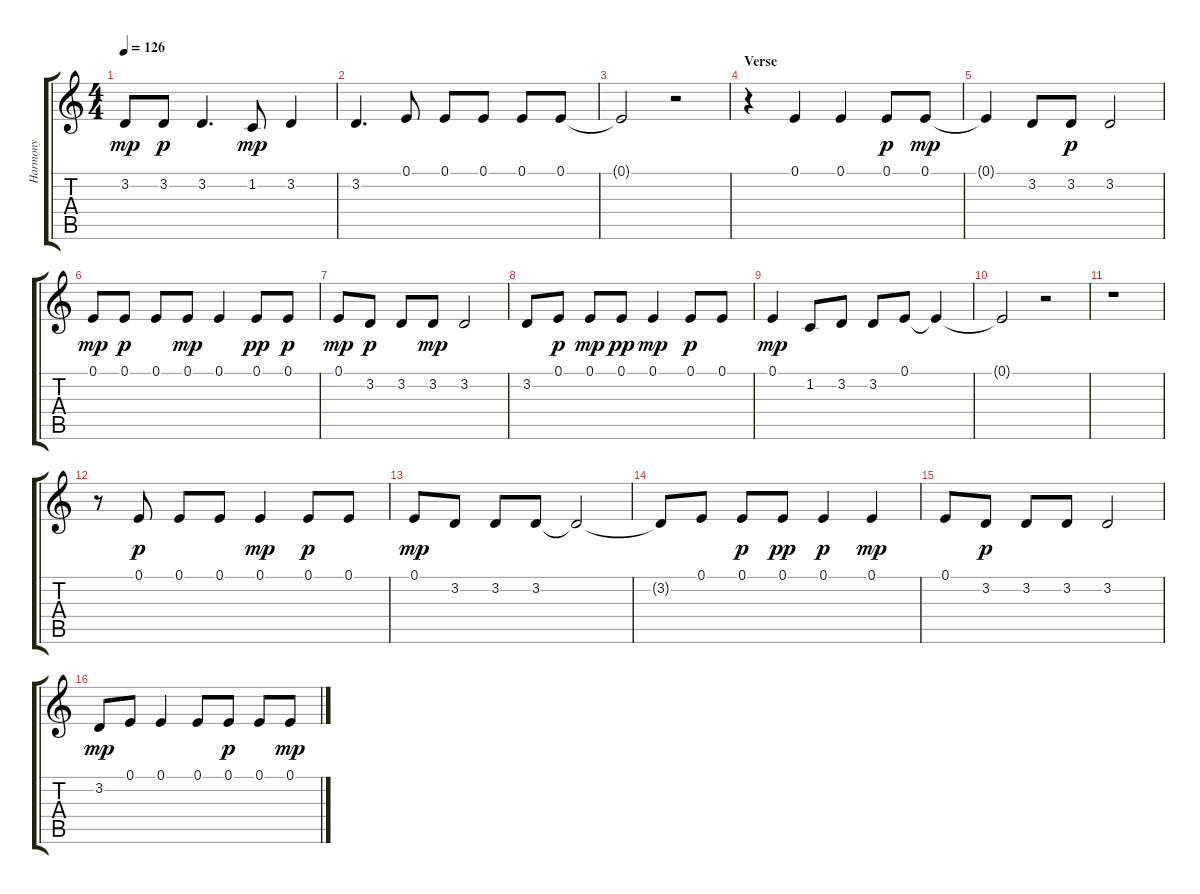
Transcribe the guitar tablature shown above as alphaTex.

\track ("Harmony" "Harmony") {instrument flute}
\staff {score tabs}
\tuning (E4 B3 G3 D3 A2 E2) {hide}
\ts (4 4)
\tempo 126
\clef g2
\ks c
3.2.8{dy mp} 3.2.8{dy p} 3.2.4{d} 1.2.8{dy mp} 3.2.4 |
3.2.4{d} 0.1.8 0.1.8 0.1.8 0.1.8 0.1.8 |
0.1{t}.2 r.2 |
\section ("" "Verse")
r.4 0.1.4 0.1.4 0.1.8{dy p} 0.1.8{dy mp} |
0.1{t}.4 3.2.8 3.2.8{dy p} 3.2.2 |
0.1.8{dy mp} 0.1.8{dy p} 0.1.8 0.1.8{dy mp} 0.1.4 0.1.8{dy pp} 0.1.8{dy p} |
0.1.8{dy mp} 3.2.8{dy p} 3.2.8 3.2.8{dy mp} 3.2.2 |
3.2.8 0.1.8{dy p} 0.1.8{dy mp} 0.1.8{dy pp} 0.1.4{dy mp} 0.1.8{dy p} 0.1.8 |
0.1.4{dy mp} 1.2.8 3.2.8 3.2.8 0.1.8 0.1{t}.4 |
0.1{t}.2 r.2 |
r.1 |
r.8 0.1.8{dy p} 0.1.8 0.1.8 0.1.4{dy mp} 0.1.8{dy p} 0.1.8 |
0.1.8{dy mp} 3.2.8 3.2.8 3.2.8 3.2{t}.2 |
3.2{t}.8 0.1.8 0.1.8{dy p} 0.1.8{dy pp} 0.1.4{dy p} 0.1.4{dy mp} |
0.1.8 3.2.8{dy p} 3.2.8 3.2.8 3.2.2 |
3.2.8{dy mp} 0.1.8 0.1.4 0.1.8 0.1.8{dy p} 0.1.8 0.1.8{dy mp}
